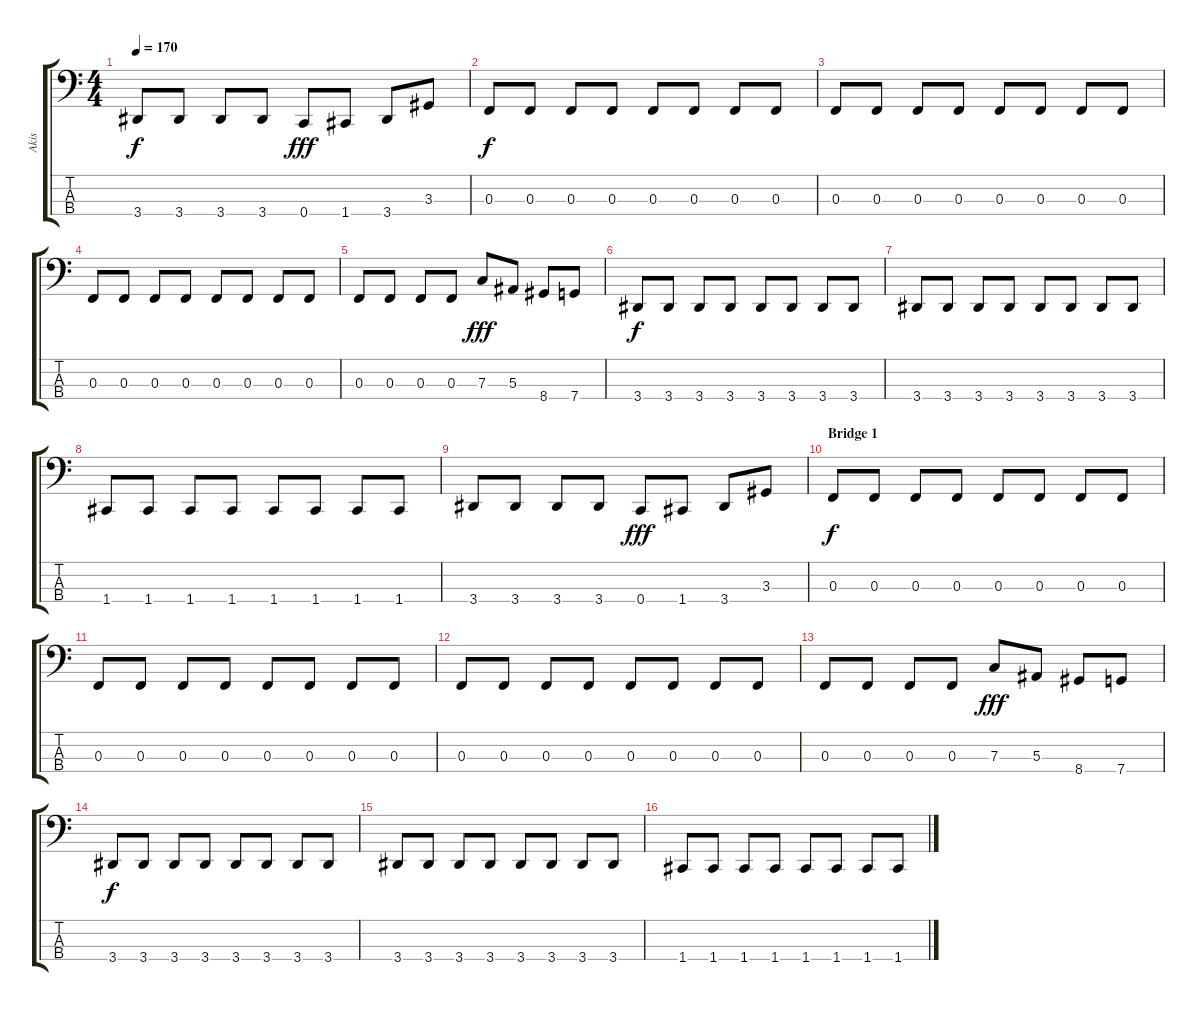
\track ("Akis" "Akis") {instrument electricbassfinger}
\staff {score tabs}
\tuning (Eb2 Bb1 F1 C1) {hide}
\ts (4 4)
\tempo 170
\clef f4
\ks c
3.4.8{dy f} 3.4.8 3.4.8 3.4.8 0.4.8{dy fff} 1.4.8 3.4.8 3.3.8 |
0.3.8{dy f} 0.3.8 0.3.8 0.3.8 0.3.8 0.3.8 0.3.8 0.3.8 |
0.3.8 0.3.8 0.3.8 0.3.8 0.3.8 0.3.8 0.3.8 0.3.8 |
0.3.8 0.3.8 0.3.8 0.3.8 0.3.8 0.3.8 0.3.8 0.3.8 |
0.3.8 0.3.8 0.3.8 0.3.8 7.3.8{dy fff} 5.3.8 8.4.8 7.4.8 |
3.4.8{dy f} 3.4.8 3.4.8 3.4.8 3.4.8 3.4.8 3.4.8 3.4.8 |
3.4.8 3.4.8 3.4.8 3.4.8 3.4.8 3.4.8 3.4.8 3.4.8 |
1.4.8 1.4.8 1.4.8 1.4.8 1.4.8 1.4.8 1.4.8 1.4.8 |
3.4.8 3.4.8 3.4.8 3.4.8 0.4.8{dy fff} 1.4.8 3.4.8 3.3.8 |
\section ("" "Bridge 1")
0.3.8{dy f} 0.3.8 0.3.8 0.3.8 0.3.8 0.3.8 0.3.8 0.3.8 |
0.3.8 0.3.8 0.3.8 0.3.8 0.3.8 0.3.8 0.3.8 0.3.8 |
0.3.8 0.3.8 0.3.8 0.3.8 0.3.8 0.3.8 0.3.8 0.3.8 |
0.3.8 0.3.8 0.3.8 0.3.8 7.3.8{dy fff} 5.3.8 8.4.8 7.4.8 |
3.4.8{dy f} 3.4.8 3.4.8 3.4.8 3.4.8 3.4.8 3.4.8 3.4.8 |
3.4.8 3.4.8 3.4.8 3.4.8 3.4.8 3.4.8 3.4.8 3.4.8 |
1.4.8 1.4.8 1.4.8 1.4.8 1.4.8 1.4.8 1.4.8 1.4.8
